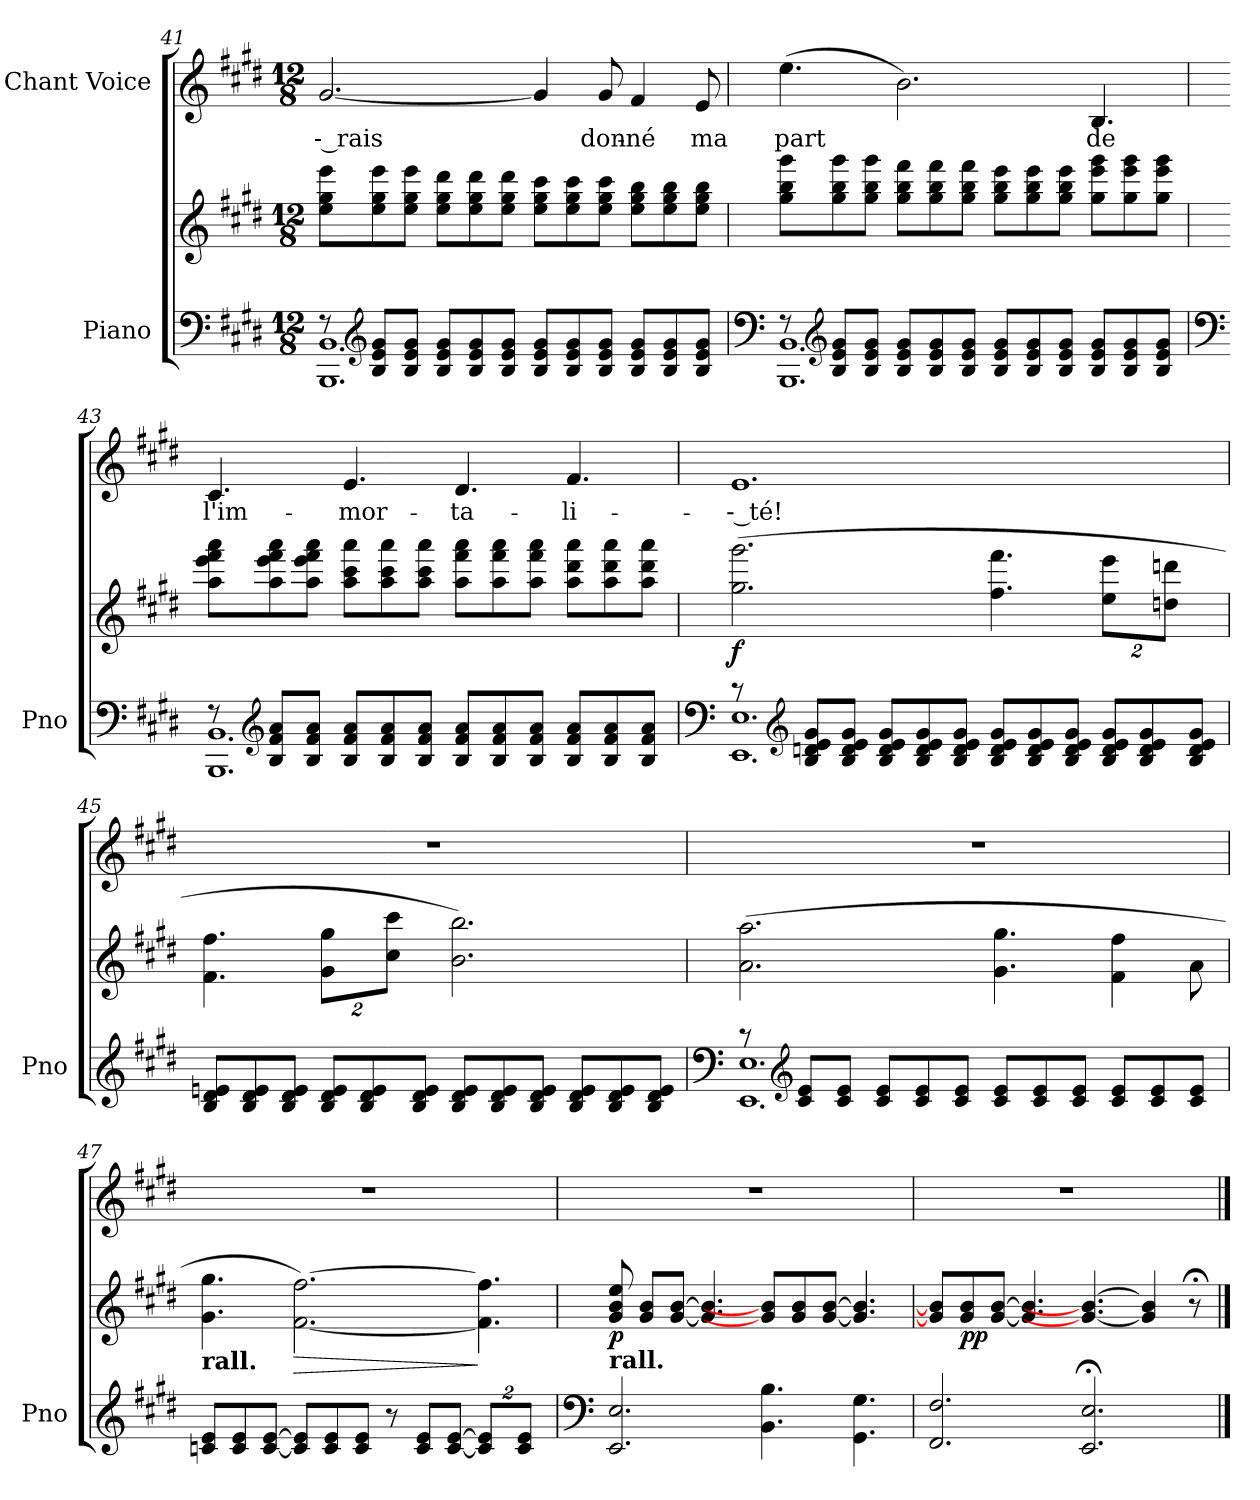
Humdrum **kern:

**kern	**kern	**dynam	**kern	**text
*part2	*part2	*part2	*part1	*part1
*staff3	*staff2	*staff2/3	*staff1	*staff1
*I"Piano	*	*	*I"Chant Voice	*
*I'Pno	*	*	*	*
*clefF4	*clefG2	*	*clefG2	*
*k[f#c#g#d#]	*k[f#c#g#d#]	*	*k[f#c#g#d#]	*
*M12/8	*M12/8	*	*M12/8	*
=41	=41	=41	=41	=41
*^	*	*	*	*
8r	1.BBB 1.BB	8ee\ 8gg#\ 8eee\L	.	[2.g#/	-- rais
*clefG2	*	*	*	*	*
8B/ 8e/ 8g#/L	.	8ee\ 8gg#\ 8eee\	.	.	.
8B/ 8e/ 8g#/J	.	8ee\ 8gg#\ 8eee\J	.	.	.
8B/ 8e/ 8g#/L	.	8ee\ 8gg#\ 8ddd#\L	.	.	.
8B/ 8e/ 8g#/	.	8ee\ 8gg#\ 8ddd#\	.	.	.
8B/ 8e/ 8g#/J	.	8ee\ 8gg#\ 8ddd#\J	.	.	.
8B/ 8e/ 8g#/L	.	8ee\ 8gg#\ 8ccc#\L	.	4g#/]	.
8B/ 8e/ 8g#/	.	8ee\ 8gg#\ 8ccc#\	.	.	.
8B/ 8e/ 8g#/J	.	8ee\ 8gg#\ 8ccc#\J	.	8g#/	don-
8B/ 8e/ 8g#/L	.	8ee\ 8gg#\ 8bb\L	.	4f#/	-né
8B/ 8e/ 8g#/	.	8ee\ 8gg#\ 8bb\	.	.	.
8B/ 8e/ 8g#/J	.	8ee\ 8gg#\ 8bb\J	.	8e/	ma
=42	=42	=42	=42	=42	=42
*clefF4	*	*	*	*	*
8r	1.BBB 1.BB	8gg#\ 8bb\ 8ggg#\L	.	(4.ee\	part
*clefG2	*	*	*	*	*
8B/ 8e/ 8g#/L	.	8gg#\ 8bb\ 8ggg#\	.	.	.
8B/ 8e/ 8g#/J	.	8gg#\ 8bb\ 8ggg#\J	.	.	.
8B/ 8e/ 8g#/L	.	8gg#\ 8bb\ 8fff#\L	.	2.b\)	.
8B/ 8e/ 8g#/	.	8gg#\ 8bb\ 8fff#\	.	.	.
8B/ 8e/ 8g#/J	.	8gg#\ 8bb\ 8fff#\J	.	.	.
8B/ 8e/ 8g#/L	.	8gg#\ 8bb\ 8eee\L	.	.	.
8B/ 8e/ 8g#/	.	8gg#\ 8bb\ 8eee\	.	.	.
8B/ 8e/ 8g#/J	.	8gg#\ 8bb\ 8eee\J	.	.	.
8B/ 8e/ 8g#/L	.	8gg#\ 8eee\ 8ggg#\L	.	4.B/	de
8B/ 8e/ 8g#/	.	8gg#\ 8eee\ 8ggg#\	.	.	.
8B/ 8e/ 8g#/J	.	8gg#\ 8eee\ 8ggg#\J	.	.	.
=43	=43	=43	=43	=43	=43
*clefF4	*	*	*	*	*
8r	1.BBB 1.BB	8aa\ 8eee\ 8fff#\ 8aaa\L	.	4.c#/	l'im-
*clefG2	*	*	*	*	*
8B/ 8f#/ 8a/L	.	8aa\ 8eee\ 8fff#\ 8aaa\	.	.	.
8B/ 8f#/ 8a/J	.	8aa\ 8eee\ 8fff#\ 8aaa\J	.	.	.
8B/ 8f#/ 8a/L	.	8aa\ 8ccc#\ 8aaa\L	.	4.e/	-mor-
8B/ 8f#/ 8a/	.	8aa\ 8ccc#\ 8aaa\	.	.	.
8B/ 8f#/ 8a/J	.	8aa\ 8ccc#\ 8aaa\J	.	.	.
8B/ 8f#/ 8a/L	.	8aa\ 8fff#\ 8aaa\L	.	4.d#/	-ta-
8B/ 8f#/ 8a/	.	8aa\ 8fff#\ 8aaa\	.	.	.
8B/ 8f#/ 8a/J	.	8aa\ 8fff#\ 8aaa\J	.	.	.
8B/ 8f#/ 8a/L	.	8aa\ 8ddd#\ 8aaa\L	.	4.f#/	-li-
8B/ 8f#/ 8a/	.	8aa\ 8ddd#\ 8aaa\	.	.	.
8B/ 8f#/ 8a/J	.	8aa\ 8ddd#\ 8aaa\J	.	.	.
=44	=44	=44	=44	=44	=44
*clefF4	*	*	*	*	*
!	!	!	!LO:DY:b	!	!
8r	1.EE 1.E	(2.gg#\ 2.ggg#\	f	1.e	-- té!
*clefG2	*	*	*	*	*
8B/ 8dn/ 8e/ 8g#/L	.	.	.	.	.
8B/ 8d/ 8e/ 8g#/J	.	.	.	.	.
8B/ 8d/ 8e/ 8g#/L	.	.	.	.	.
8B/ 8d/ 8e/ 8g#/	.	.	.	.	.
8B/ 8d/ 8e/ 8g#/J	.	.	.	.	.
8B/ 8d/ 8e/ 8g#/L	.	4.ff#\ 4.fff#\	.	.	.
8B/ 8d/ 8e/ 8g#/	.	.	.	.	.
8B/ 8d/ 8e/ 8g#/J	.	.	.	.	.
8B/ 8d/ 8e/ 8g#/L	.	16%3ee\ 16%3eee\L	.	.	.
8B/ 8d/ 8e/ 8g#/	.	.	.	.	.
.	.	16%3ddn\ 16%3dddn\J	.	.	.
8B/ 8d/ 8e/ 8g#/J	.	.	.	.	.
*v	*v	*	*	*	*
=45	=45	=45	=45	=45
8B/ 8d#/ 8en/L	4.f#\ 4.ff#\	.	1.r	.
8B/ 8d#/ 8e/	.	.	.	.
8B/ 8d#/ 8e/J	.	.	.	.
8B/ 8d#/ 8e/L	16%3g#\ 16%3gg#\L	.	.	.
8B/ 8d#/ 8e/	.	.	.	.
.	16%3cc#\ 16%3ccc#\J	.	.	.
8B/ 8d#/ 8e/J	.	.	.	.
8B/ 8d#/ 8e/L	2.b\ 2.bb\)	.	.	.
8B/ 8d#/ 8e/	.	.	.	.
8B/ 8d#/ 8e/J	.	.	.	.
8B/ 8d#/ 8e/L	.	.	.	.
8B/ 8d#/ 8e/	.	.	.	.
8B/ 8d#/ 8e/J	.	.	.	.
=46	=46	=46	=46	=46
*clefF4	*	*	*	*
*^	*	*	*	*
8r	1.EE 1.E	(2.a\ 2.aa\	.	1.r	.
*clefG2	*	*	*	*	*
8c#/ 8e/L	.	.	.	.	.
8c#/ 8e/J	.	.	.	.	.
8c#/ 8e/L	.	.	.	.	.
8c#/ 8e/	.	.	.	.	.
8c#/ 8e/J	.	.	.	.	.
8c#/ 8e/L	.	4.g#\ 4.gg#\	.	.	.
8c#/ 8e/	.	.	.	.	.
8c#/ 8e/J	.	.	.	.	.
8c#/ 8e/L	.	4f#\ 4ff#\	.	.	.
8c#/ 8e/	.	.	.	.	.
8c#/ 8e/J	.	8a\	.	.	.
*v	*v	*	*	*	*
=47	=47	=47	=47	=47
!	!LO:TX:b:B:t=rall.	!	!	!
8cn/ 8e/L	4.g#\ 4.gg#\	.	1.r	.
8c/ 8e/	.	.	.	.
[8c/ [8e/J	.	.	.	.
!	!	!LO:HP:b	!	!
8c/] 8e/]L	[2.f#\ [2.ff#\)	>	.	.
8c/ 8e/	.	.	.	.
8c/ 8e/J	.	.	.	.
8r	.	.	.	.
8c/ 8e/L	.	.	.	.
[8c/ [8e/J	.	.	.	.
*Xbrackettup	*	*	*	*
16%3c/] 16%3e/]L	4.f#\] 4.ff#\]	]	.	.
16%3c/ 16%3e/J	.	.	.	.
=48	=48	=48	=48	=48
*clefF4	*	*	*	*
!	!LO:TX:b:B:t=rall.	!	!	!
!	!	!LO:DY:b	!	!
2.EE/ 2.E/	8g#/ 8b/ 8ee/	p	1.r	.
.	8g#/ 8b/L	.	.	.
.	[8g#/ [8b/J	.	.	.
.	4.g#/] 4.b/]	.	.	.
4.BB\ 4.B\	8g#/] 8b/]L	.	.	.
.	8g#/ 8b/	.	.	.
.	[8g#/ [8b/J	.	.	.
4.GG#\ 4.G#\	4.g#/] 4.b/]	.	.	.
=49	=49	=49	=49	=49
2.FF#/ 2.F#/	8g#/] 8b/]L	.	1.r	.
!	!	!LO:DY:b	!	!
.	8g#/ 8b/	pp	.	.
.	[8g#/ [8b/J	.	.	.
.	4.g#/] 4.b/]	.	.	.
2.EE/;< 2.E/;<	4.g#/_ 4.b/_	.	.	.
.	4g#/] 4b/]	.	.	.
.	8r;<	.	.	.
==	==	==	==	==
*-	*-	*-	*-	*-
